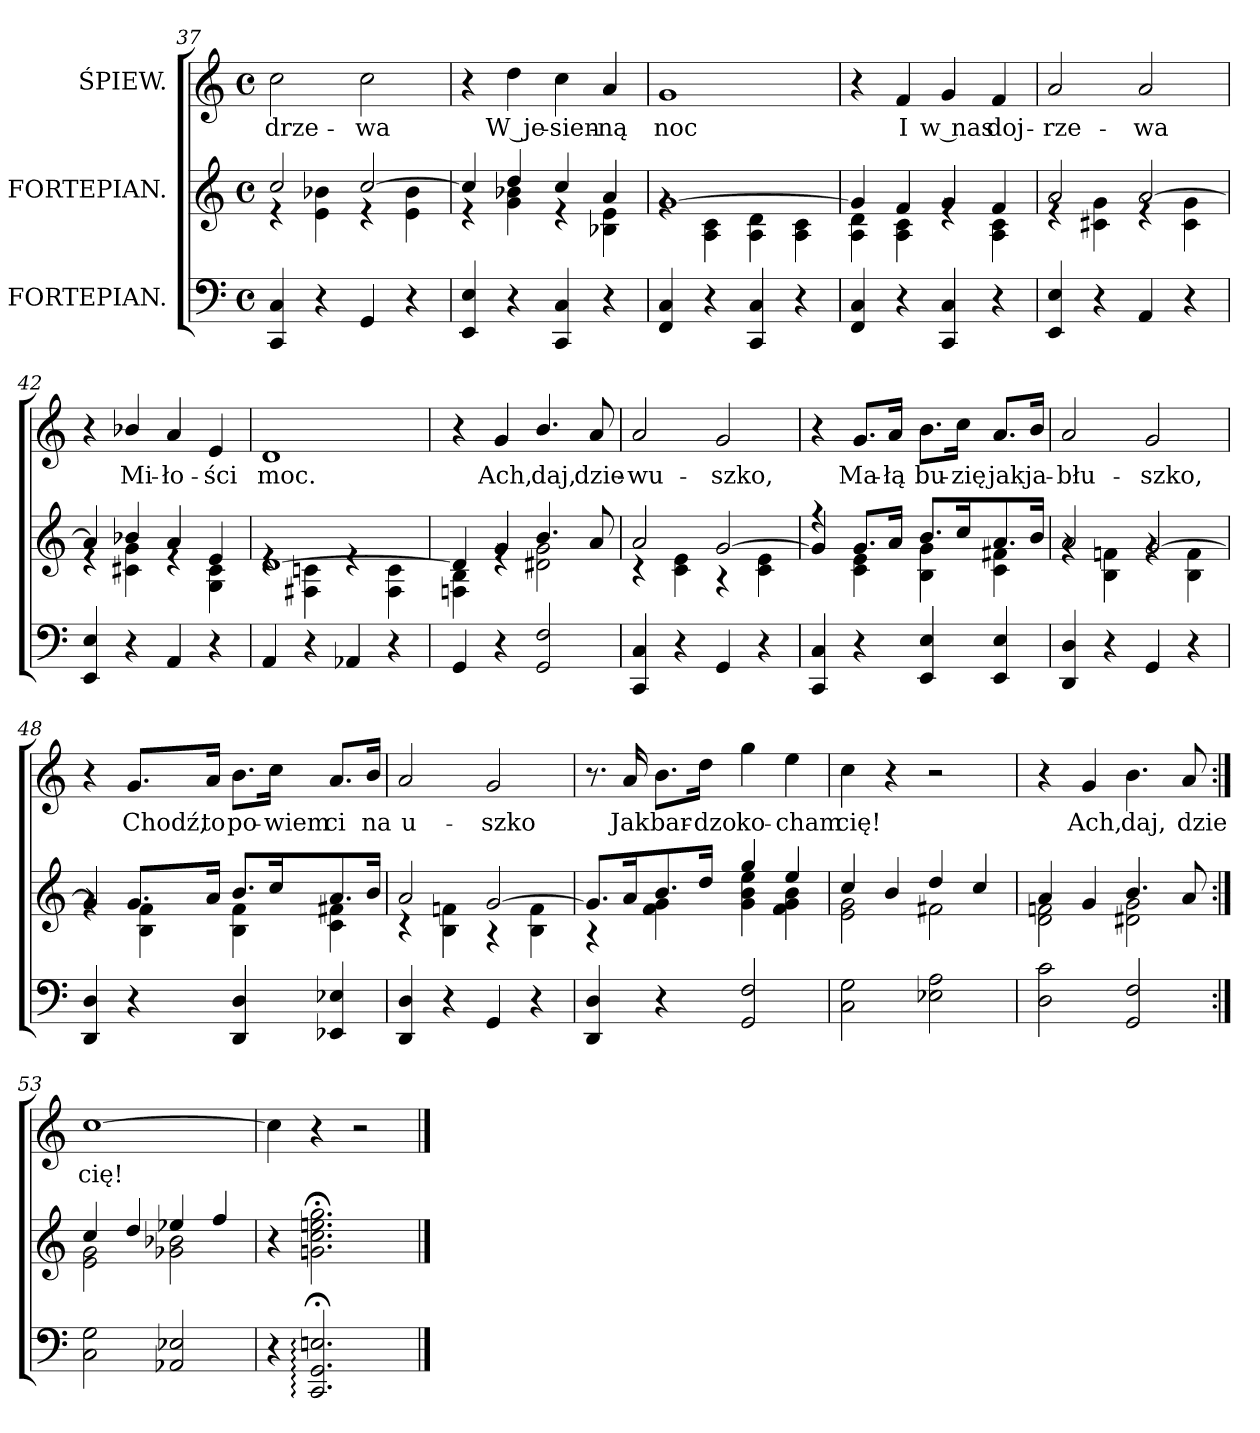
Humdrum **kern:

**kern	**kern	**kern	**text
*part3	*part2	*part1	*part1
*staff3	*staff2	*staff1	*staff1
*I"FORTEPIAN.	*I"FORTEPIAN.	*I"ŚPIEW.	*
*clefF4	*clefG2	*clefG2	*
*k[]	*k[]	*k[]	*
*M4/4	*M4/4	*M4/4	*
*met(c)	*met(c)	*met(c)	*
=37	=37	=37	=37
*	*^	*	*
4CC/ 4C/	2cc/	4r	2cc\	drze-
4r	.	4e\ 4b-X\	.	.
4GG/	[2cc/	4r	2cc\	-wa
4r	.	4e\ 4b-\	.	.
=38	=38	=38	=38	=38
4EE/ 4E/	4cc/]	4r	4r	.
4r	4dd/	4g\ 4b-X\	4dd\	W je-
4CC/ 4C/	4cc/	4r	4cc\	-sien-
4r	4a/	4B-X\ 4e\	4a/	-ną
=39	=39	=39	=39	=39
4FF/ 4C/	[1g	4rg	1g	noc
4r	.	4A\ 4c\	.	.
4CC/ 4C/	.	4A\ 4d\	.	.
4r	.	4A\ 4c\	.	.
=40	=40	=40	=40	=40
4FF/ 4C/	4g/]	4A\ 4d\	4r	.
4r	4f/	4A\ 4c\	4f/	I
4CC/ 4C/	4g/	4re	4g/	w nas
4r	4f/	4A\ 4c\	4f/	doj-
=41	=41	=41	=41	=41
4EE/ 4E/	2a/	4re	2a/	-rze-
4r	.	4c#X\ 4g\	.	.
4AA/	[2a/	4re	2a/	-wa
4r	.	4c#\ 4g\	.	.
=42	=42	=42	=42	=42
4EE/ 4E/	4a/]	4re	4r	.
4r	4b-X/	4c#X\ 4g\	4b-X/	Mi-
4AA/	4a/	4re	4a/	-ło-
4r	4e/	4G\ 4c#\	4e/	-ści
=43	=43	=43	=43	=43
4AA/	[1d	4re	1d	moc.
4r	.	4F#X\ 4cn\	.	.
4AA-X/	.	4re	.	.
4r	.	4F#\ 4c\	.	.
=44	=44	=44	=44	=44
4GG/	4d/]	4Fn\ 4B\	4r	.
4r	4g/	4re	4g/	Ach,
2GG/ 2F/	4.b/	2d#X\ 2g\	4.b/	daj,
.	8a/	.	8a/	dzie-
=45	=45	=45	=45	=45
4CC/ 4C/	2a/	4r	2a/	-wu-
4r	.	4c\ 4e\	.	.
4GG/	[2g/	4r	2g/	-szko,
4r	.	4c\ 4e\	.	.
=46	=46	=46	=46	=46
4CC/ 4C/	4r	4g/]	4r	.
4r	8.g/L	4c\ 4e\	8.g/L	Ma-
.	16a/Jk	.	16a/Jk	-łą
4EE/ 4E/	8.b/L	4B\ 4g\	8.b\L	bu-
.	16cc/K	.	16cc\Jk	-zię
4EE/ 4E/	8.a/	4c\ 4f#X\	8.a/L	jak
.	16b/Jk	.	16b/Jk	ja-
=47	=47	=47	=47	=47
4DD/ 4D/	2a/	4rg	2a/	-błu-
4r	.	4B\ 4fn\	.	.
4GG/	[2g/	4rg	2g/	-szko,
4r	.	4B\ 4f\	.	.
=48	=48	=48	=48	=48
4DD/ 4D/	4g/]	4rg	4r	.
4r	8.g/L	4B\ 4f\	8.g/L	Chodź,
.	16a/Jk	.	16a/Jk	to
4DD/ 4D/	8.b/L	4B\ 4f\	8.b\L	po-
.	16cc/K	.	16cc\Jk	-wiem
4EE-X/ 4E-X/	8.a/	4c\ 4f#X\	8.a/L	ci
.	16b/Jk	.	16b/Jk	na
=49	=49	=49	=49	=49
4DD/ 4D/	2a/	4r	2a/	u-
4r	.	4B\ 4fn\	.	.
4GG/	[2g/	4r	2g/	-szko
4r	.	4B\ 4f\	.	.
=50	=50	=50	=50	=50
4DD/ 4D/	8.g/L]	4r	8.r	.
.	16a/K	.	16a/	Jak
4r	8.b/	4f\ 4g\	8.b\L	bar-
.	16dd/Jk	.	16dd\Jk	-dzo
2GG/ 2F/	4gg/	4g\ 4b\ 4ee\	4gg\	ko-
.	4ee/	4f\ 4g\ 4b\	4ee\	-cham
=51	=51	=51	=51	=51
2C\ 2G\	4cc/	2e\ 2g\	4cc\	cię!
.	4b/	.	4r	.
2E-X\ 2A\	4dd/	2f#X\	2r	.
.	4cc/	.	.	.
=52	=52	=52	=52	=52
2D\ 2c\	4a/	2d\ 2fn\	4r	.
.	4g/	.	4g/	Ach,
2GG/ 2F/	4.b/	2d#X\ 2g\	4.b\	daj,
.	8a/	.	8a/	dzie
=53:|!	=53:|!	=53:|!	=53:|!	=53:|!
2C\ 2G\	4cc/	2e\ 2g\	[1cc	cię!
.	4dd/	.	.	.
2AA-X/ 2E-X/	4ee-X/	2g-X\ 2b-X\	.	.
.	4ff/	.	.	.
*	*v	*v	*	*
=54	=54	=54	=54
4r	4r	4cc\]	.
2.CC;<:/ 2.GG;<:/ 2.En;<:/	2.gn;<\ 2.cc;<\ 2.een;<\ 2.gg;<\	4r	.
.	.	2r	.
==	==	==	==
*-	*-	*-	*-
